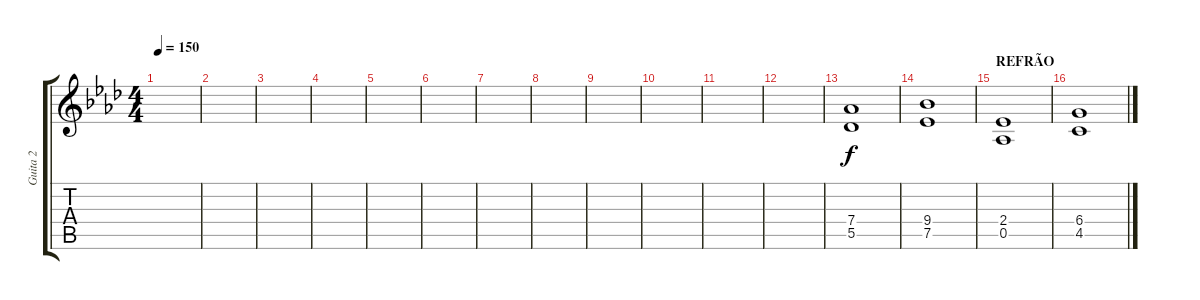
\track ("Guita 2" "Guita 2") {instrument distortionguitar}
\staff {score tabs}
\tuning (Eb4 Bb3 Gb3 Db3 Ab2 Eb2) {hide}
\ts (4 4)
\tempo 150
\clef g2
\ks fminor
|
|
|
|
|
|
|
|
|
|
|
|
(7.4 5.5).1 |
(9.4 7.5).1 |
\section ("" "REFRÃO")
(2.4 0.5).1 |
(6.4 4.5).1
